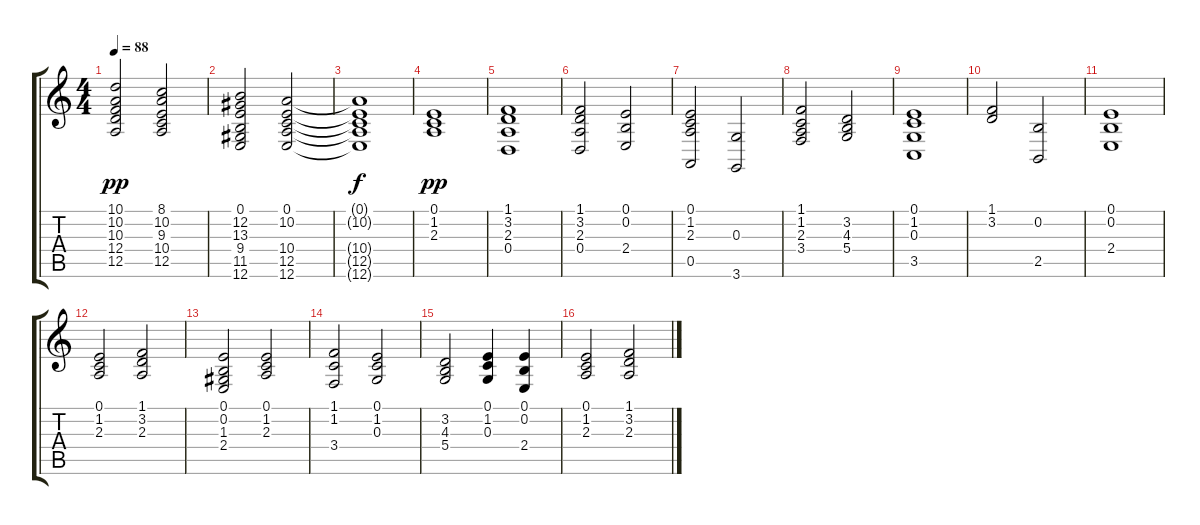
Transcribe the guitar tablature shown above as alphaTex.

\track "" {instrument synthstrings1}
\staff {score tabs}
\tuning (E4 B3 G3 D3 A2 E2) {hide}
\ts (4 4)
\tempo 88
\clef g2
\ks c
(10.1 10.2 10.3 12.4 12.5).2{dy pp} (8.1 10.2 9.3 10.4 12.5).2 |
(0.1 12.2 13.3 9.4 11.5 12.6).2 (0.1 10.2 10.4 12.5 12.6).2 |
(0.1{t} 10.2{t} 10.4{t} 12.5{t} 12.6{t}).1{dy f} |
(0.1 1.2 2.3).1{dy pp} |
(1.1 3.2 2.3 0.4).1 |
(1.1 3.2 2.3 0.4).2 (0.1 0.2 2.4).2 |
(0.1 1.2 2.3 0.5).2 (0.3 3.6).2 |
(1.1 1.2 2.3 3.4).2 (3.2 4.3 5.4).2 |
(0.1 1.2 0.3 3.5).1 |
(1.1 3.2).2 (0.2 2.5).2 |
(0.1 0.2 2.4).1 |
(0.1 1.2 2.3).2 (1.1 3.2 2.3).2 |
(0.1 0.2 1.3 2.4).2 (0.1 1.2 2.3).2 |
(1.1 1.2 3.4).2 (0.1 1.2 0.3).2 |
(3.2 4.3 5.4).2 (0.1 1.2 0.3).4 (0.1 0.2 2.4).4 |
(0.1 1.2 2.3).2 (1.1 3.2 2.3).2
